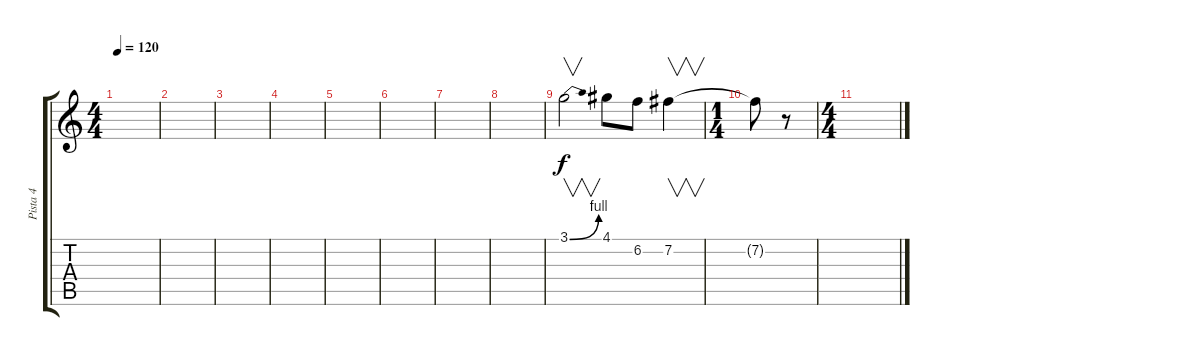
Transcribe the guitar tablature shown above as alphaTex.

\track ("Pista 4" "Pista 4") {instrument distortionguitar}
\staff {score tabs}
\tuning (E4 B3 G3 D3 A2 E2) {hide}
\ts (4 4)
\tempo 120
\clef g2
\ks c
|
|
|
|
|
|
|
|
3.1{be (bend 0 0 60 4)}.2{v} 4.1.8 6.2.8 7.2.4{v} |
\ts (1 4)
7.2{t}.8 r.8 |
\ts (4 4)
